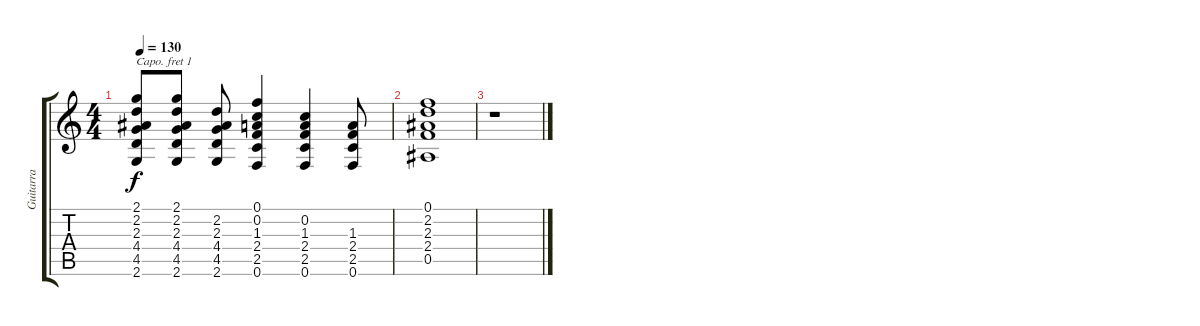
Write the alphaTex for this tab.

\track ("Guitarra" "Guitarra") {instrument electricguitarclean}
\staff {score tabs}
\capo 1
\tuning (E4 B3 G3 D3 A2 E2) {hide}
\ts (4 4)
\tempo 130
\clef g2
\ks c
(2.1{t} 2.2{t} 2.3{t} 4.4{t} 4.5{t} 2.6{t}).8{dy f} (2.1 2.2 2.3 4.4 4.5 2.6).8 (2.2 2.3 4.4 4.5 2.6).8 (0.1 0.2 1.3 2.4 2.5 0.6).4 (0.2 1.3 2.4 2.5 0.6).4 (1.3 2.4 2.5 0.6).8 |
(0.1 2.2 2.3 2.4 0.5).1 |
r.1
